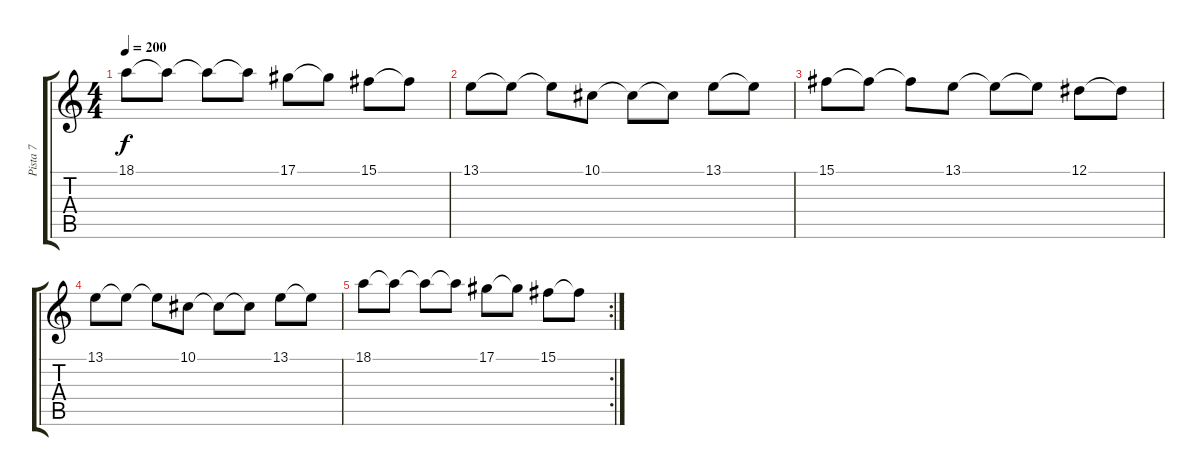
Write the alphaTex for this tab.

\track ("Pista 7" "Pista 7") {instrument lead6voice}
\staff {score tabs}
\tuning (Eb4 Bb3 Gb3 Db3 Ab2 Eb2) {hide}
\ts (4 4)
\tempo 200
\clef g2
\ks c
18.1.8{dy f} 18.1{t}.8 18.1{t}.8 18.1{t}.8 17.1.8 17.1{t}.8 15.1.8 15.1{t}.8 |
13.1.8 13.1{t}.8 13.1{t}.8 10.1.8 10.1{t}.8 10.1{t}.8 13.1.8 13.1{t}.8 |
15.1.8 15.1{t}.8 15.1{t}.8 13.1.8 13.1{t}.8 13.1{t}.8 12.1.8 12.1{t}.8 |
13.1.8 13.1{t}.8 13.1{t}.8 10.1.8 10.1{t}.8 10.1{t}.8 13.1.8 13.1{t}.8 |
\rc 2
18.1.8 18.1{t}.8 18.1{t}.8 18.1{t}.8 17.1.8 17.1{t}.8 15.1.8 15.1{t}.8
